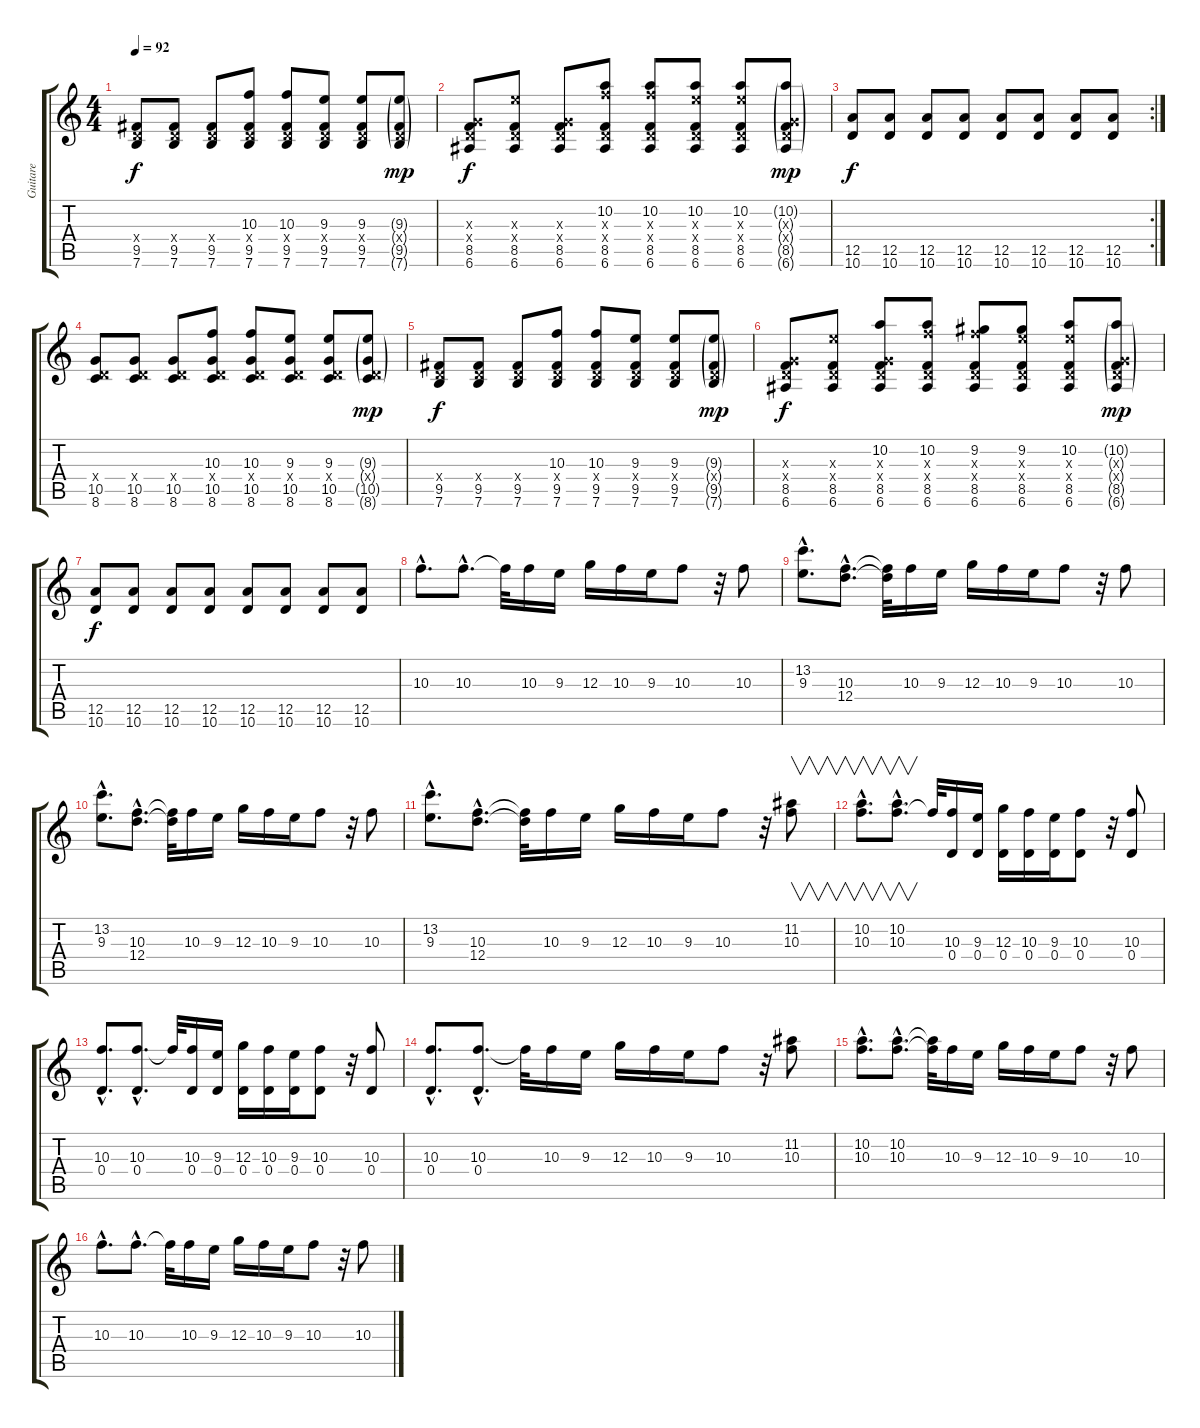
\track ("Guitare" "Guitare") {instrument distortionguitar}
\staff {score tabs}
\tuning (E4 B3 G3 D3 A2 E2) {hide}
\ts (4 4)
\tempo 92
\clef g2
\ks c
(0.4{x} 9.5 7.6).8{dy f} (0.4{x} 9.5 7.6).8 (0.4{x} 9.5 7.6).8 (10.3 0.4{x} 9.5 7.6).8 (10.3 0.4{x} 9.5 7.6).8 (9.3 0.4{x} 9.5 7.6).8 (9.3 0.4{x} 9.5 7.6).8 (9.3{g} 0.4{g x} 9.5{g} 7.6{g}).8{dy mp} |
(0.3{x} 0.4{x} 8.5 6.6).8{dy f} (9.3{x} 0.4{x} 8.5 6.6).8 (0.3{x} 0.4{x} 8.5 6.6).8 (10.2 10.3{x} 0.4{x} 8.5 6.6).8 (10.2 10.3{x} 0.4{x} 8.5 6.6).8 (10.2 9.3{x} 0.4{x} 8.5 6.6).8 (10.2 9.3{x} 0.4{x} 8.5 6.6).8 (10.2{g} 0.3{g x} 0.4{g x} 8.5{g} 6.6{g}).8{dy mp} |
\rc 2
(12.5 10.6).8{dy f} (12.5 10.6).8 (12.5 10.6).8 (12.5 10.6).8 (12.5 10.6).8 (12.5 10.6).8 (12.5 10.6).8 (12.5 10.6).8 |
(0.4{x} 10.5 8.6).8 (0.4{x} 10.5 8.6).8 (0.4{x} 10.5 8.6).8 (10.3 0.4{x} 10.5 8.6).8 (10.3 0.4{x} 10.5 8.6).8 (9.3 0.4{x} 10.5 8.6).8 (9.3 0.4{x} 10.5 8.6).8 (9.3{g} 0.4{g x} 10.5{g} 8.6{g}).8{dy mp} |
(0.4{x} 9.5 7.6).8{dy f} (0.4{x} 9.5 7.6).8 (0.4{x} 9.5 7.6).8 (10.3 0.4{x} 9.5 7.6).8 (10.3 0.4{x} 9.5 7.6).8 (9.3 0.4{x} 9.5 7.6).8 (9.3 0.4{x} 9.5 7.6).8 (9.3{g} 0.4{g x} 9.5{g} 7.6{g}).8{dy mp} |
(0.3{x} 0.4{x} 8.5 6.6).8{dy f} (9.3{x} 0.4{x} 8.5 6.6).8 (10.2 0.3{x} 0.4{x} 8.5 6.6).8 (10.2 10.3{x} 0.4{x} 8.5 6.6).8 (9.2 10.3{x} 0.4{x} 8.5 6.6).8 (9.2 9.3{x} 0.4{x} 8.5 6.6).8 (10.2 9.3{x} 0.4{x} 8.5 6.6).8 (10.2{g} 0.3{g x} 0.4{g x} 8.5{g} 6.6{g}).8{dy mp} |
(12.5 10.6).8{dy f} (12.5 10.6).8 (12.5 10.6).8 (12.5 10.6).8 (12.5 10.6).8 (12.5 10.6).8 (12.5 10.6).8 (12.5 10.6).8 |
10.3{hac}.8{d} 10.3{hac}.8{d} 10.3{t}.32 10.3.16 9.3.16 12.3.16 10.3.16 9.3.16 10.3.8 r.32 10.3.8 |
(13.2{hac} 9.3{hac}).8{d} (10.3{hac} 12.4{hac}).8{d} (10.3{t} 12.4{t}).32 10.3.16 9.3.16 12.3.16 10.3.16 9.3.16 10.3.8 r.32 10.3.8 |
(13.2{hac} 9.3{hac}).8{d} (10.3{hac} 12.4{hac}).8{d} (10.3{t} 12.4{t}).32 10.3.16 9.3.16 12.3.16 10.3.16 9.3.16 10.3.8 r.32 10.3.8 |
(13.2{hac} 9.3{hac}).8{d} (10.3{hac} 12.4{hac}).8{d} (10.3{t} 12.4{t}).32 10.3.16 9.3.16 12.3.16 10.3.16 9.3.16 10.3.8 r.32 (11.2 10.3).8{v} |
(10.2{hac} 10.3{hac}).8{v d} (10.2{hac} 10.3{hac}).8{v d} 10.3{t}.32 (10.3 0.4).16 (9.3 0.4).16 (12.3 0.4).16 (10.3 0.4).16 (9.3 0.4).16 (10.3 0.4).8 r.32 (10.3 0.4).8 |
(10.3{hac} 0.4{hac}).8{d} (10.3{hac} 0.4{hac}).8{d} 10.3{t}.32 (10.3 0.4).16 (9.3 0.4).16 (12.3 0.4).16 (10.3 0.4).16 (9.3 0.4).16 (10.3 0.4).8 r.32 (10.3 0.4).8 |
(10.3{hac} 0.4{hac}).8{d} (10.3{hac} 0.4{hac}).8{d} 10.3{t}.32 10.3.16 9.3.16 12.3.16 10.3.16 9.3.16 10.3.8 r.32 (11.2 10.3).8 |
(10.2{hac} 10.3{hac}).8{d} (10.2{hac} 10.3{hac}).8{d} (10.2{t} 10.3{t}).32 10.3.16 9.3.16 12.3.16 10.3.16 9.3.16 10.3.8 r.32 10.3.8 |
10.3{hac}.8{d} 10.3{hac}.8{d} 10.3{t}.32 10.3.16 9.3.16 12.3.16 10.3.16 9.3.16 10.3.8 r.32 10.3.8
